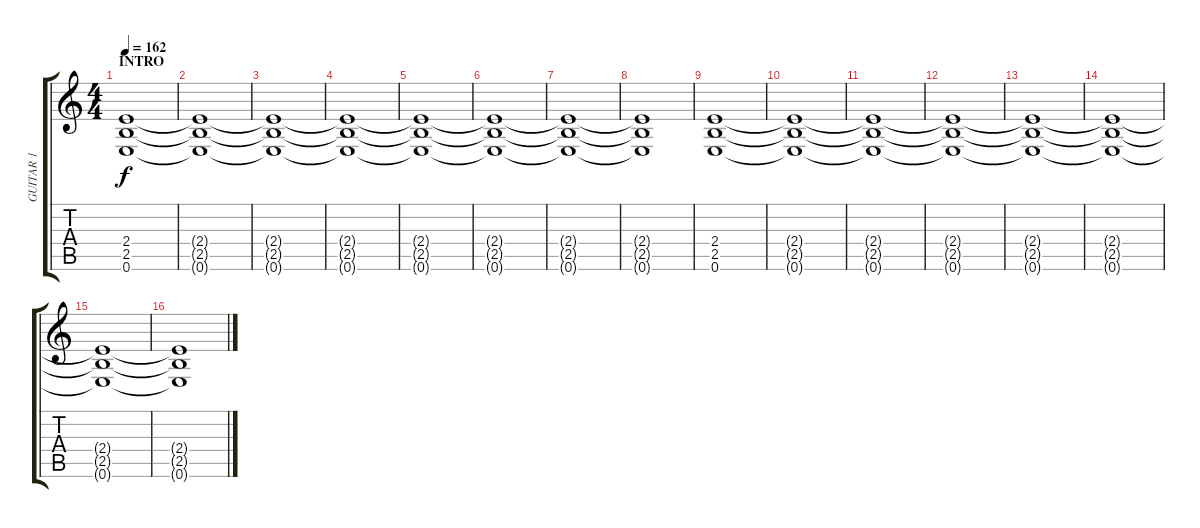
\track ("GUITAR 1" "GUITAR 1") {instrument distortionguitar}
\staff {score tabs}
\tuning (E4 B3 G3 D3 A2 E2) {hide}
\ts (4 4)
\section ("" "INTRO")
\tempo 162
\clef g2
\ks c
(2.4 2.5 0.6).1{dy f instrument distortionguitar} |
(2.4{t} 2.5{t} 0.6{t}).1 |
(2.4{t} 2.5{t} 0.6{t}).1{volume 12} |
(2.4{t} 2.5{t} 0.6{t}).1{volume 8} |
(2.4{t} 2.5{t} 0.6{t}).1{volume 7} |
(2.4{t} 2.5{t} 0.6{t}).1{volume 6} |
(2.4{t} 2.5{t} 0.6{t}).1{volume 5} |
(2.4{t} 2.5{t} 0.6{t}).1{volume 4} |
(2.4 2.5 0.6).1{volume 14} |
(2.4{t} 2.5{t} 0.6{t}).1 |
(2.4{t} 2.5{t} 0.6{t}).1{volume 12} |
(2.4{t} 2.5{t} 0.6{t}).1{volume 8} |
(2.4{t} 2.5{t} 0.6{t}).1{volume 7} |
(2.4{t} 2.5{t} 0.6{t}).1{volume 6} |
(2.4{t} 2.5{t} 0.6{t}).1{volume 5} |
(2.4{t} 2.5{t} 0.6{t}).1{volume 4}
